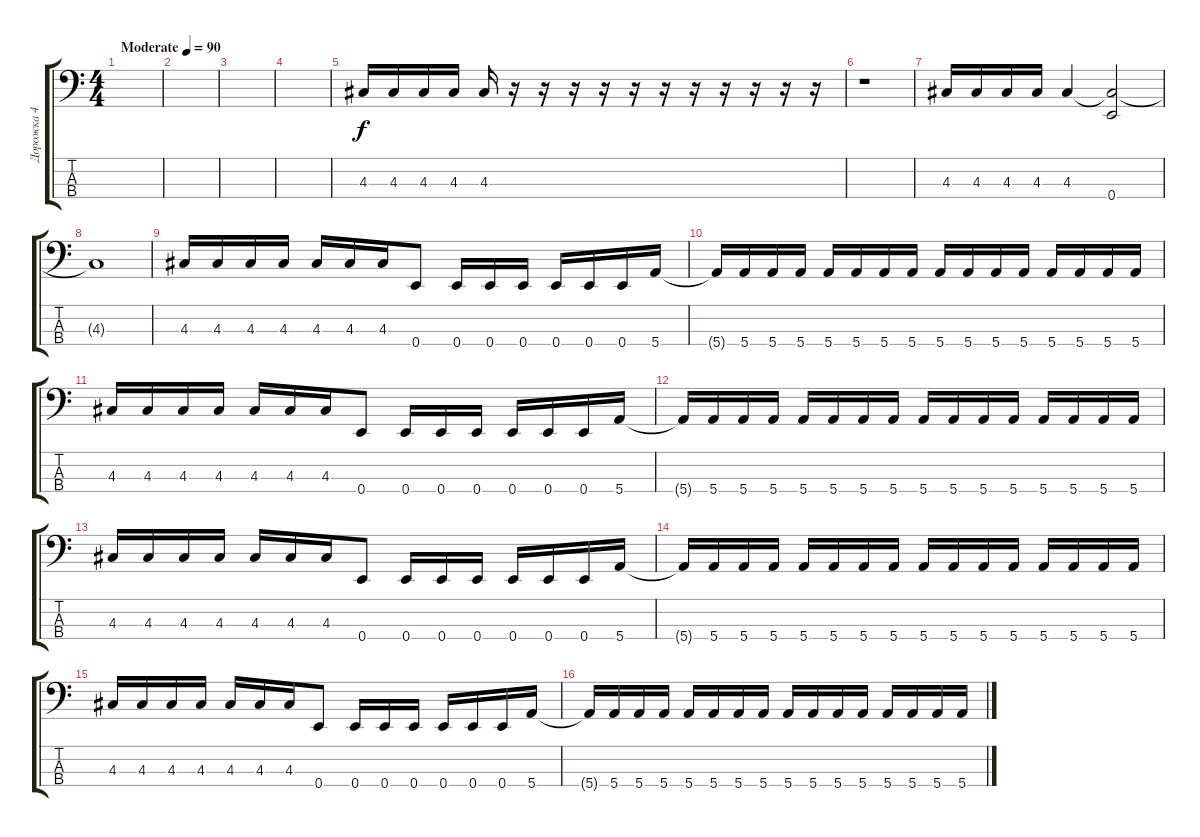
\track ("Дорожка 4" "Дорожка 4") {instrument electricbasspick}
\staff {score tabs}
\tuning (G2 D2 A1 E1) {hide}
\ts (4 4)
\tempo (90 "Moderate")
\clef f4
\ks c
|
|
|
|
4.3.16 4.3.16 4.3.16 4.3.16 4.3.16 r.16 r.16 r.16 r.16 r.16 r.16 r.16 r.16 r.16 r.16 r.16 |
r.1 |
4.3.16 4.3.16 4.3.16 4.3.16 4.3.4 (4.3{t} 0.4).2 |
4.3{t}.1 |
4.3.16 4.3.16 4.3.16 4.3.16 4.3.16 4.3.16 4.3.16 0.4.8 0.4.16 0.4.16 0.4.16 0.4.16 0.4.16 0.4.16 5.4.16 |
5.4{t}.16 5.4.16 5.4.16 5.4.16 5.4.16 5.4.16 5.4.16 5.4.16 5.4.16 5.4.16 5.4.16 5.4.16 5.4.16 5.4.16 5.4.16 5.4.16 |
4.3.16 4.3.16 4.3.16 4.3.16 4.3.16 4.3.16 4.3.16 0.4.8 0.4.16 0.4.16 0.4.16 0.4.16 0.4.16 0.4.16 5.4.16 |
5.4{t}.16 5.4.16 5.4.16 5.4.16 5.4.16 5.4.16 5.4.16 5.4.16 5.4.16 5.4.16 5.4.16 5.4.16 5.4.16 5.4.16 5.4.16 5.4.16 |
4.3.16 4.3.16 4.3.16 4.3.16 4.3.16 4.3.16 4.3.16 0.4.8 0.4.16 0.4.16 0.4.16 0.4.16 0.4.16 0.4.16 5.4.16 |
5.4{t}.16 5.4.16 5.4.16 5.4.16 5.4.16 5.4.16 5.4.16 5.4.16 5.4.16 5.4.16 5.4.16 5.4.16 5.4.16 5.4.16 5.4.16 5.4.16 |
4.3.16 4.3.16 4.3.16 4.3.16 4.3.16 4.3.16 4.3.16 0.4.8 0.4.16 0.4.16 0.4.16 0.4.16 0.4.16 0.4.16 5.4.16 |
5.4{t}.16 5.4.16 5.4.16 5.4.16 5.4.16 5.4.16 5.4.16 5.4.16 5.4.16 5.4.16 5.4.16 5.4.16 5.4.16 5.4.16 5.4.16 5.4.16
